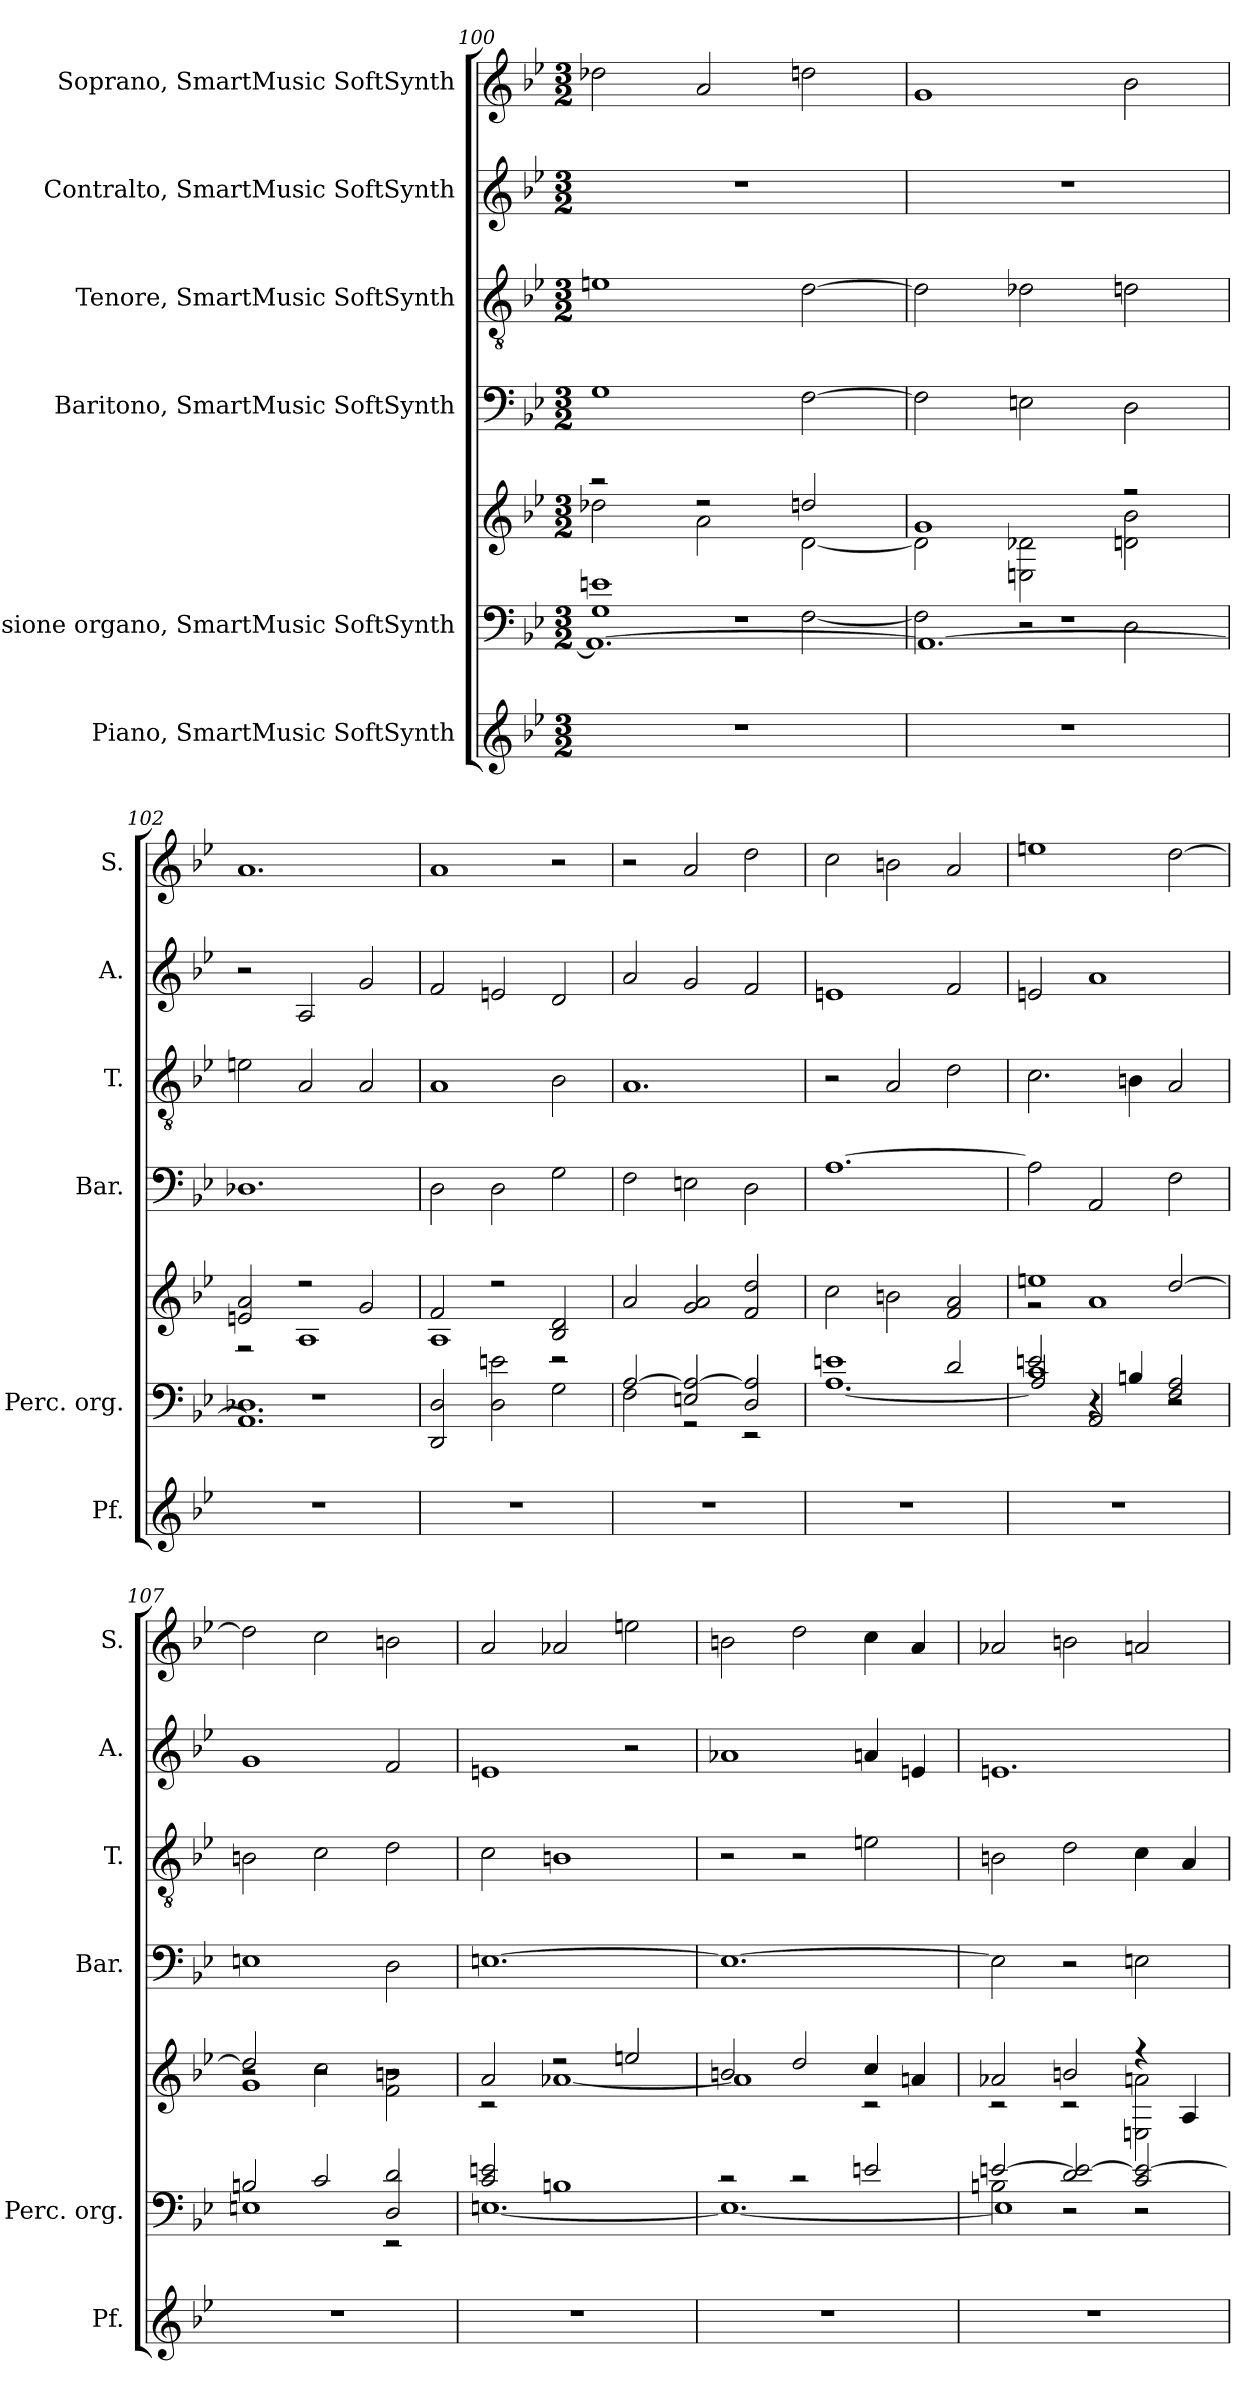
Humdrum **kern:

**kern	**kern	**kern	**kern	**kern	**kern	**kern
*part6	*part5	*part5	*part4	*part3	*part2	*part1
*staff7	*staff6	*staff5	*staff4	*staff3	*staff2	*staff1
*I"Piano, SmartMusic SoftSynth	*I"Percussione organo, SmartMusic SoftSynth	*	*I"Baritono, SmartMusic SoftSynth	*I"Tenore, SmartMusic SoftSynth	*I"Contralto, SmartMusic SoftSynth	*I"Soprano, SmartMusic SoftSynth
*I'Pf.	*I'Perc. org.	*	*I'Bar.	*I'T.	*I'A.	*I'S.
*clefG2	*clefF4	*clefG2	*clefF4	*clefGv2	*clefG2	*clefG2
*k[b-e-]	*k[b-e-]	*k[b-e-]	*k[b-e-]	*k[b-e-]	*k[b-e-]	*k[b-e-]
*M3/2	*M3/2	*M3/2	*M3/2	*M3/2	*M3/2	*M3/2
=100	=100	=100	=100	=100	=100	=100
*	*^	*^	*	*	*	*
*	*	*^	*	*	*	*	*	*
1.r	1.r	1G 1en	1.AA_	2r	2dd-X\	1G	1en	1.r	2dd-X\
.	.	.	.	2r	2a\	.	.	.	2a/
.	.	[2F\	.	2ddn/	[2d\	[2F\	[2d\	.	2ddn\
=101	=101	=101	=101	=101	=101	=101	=101	=101	=101
1.r	1.r	2F\]	1.AA_	1g	2d\]	2F\]	2d\]	1.r	1g
.	.	2r	.	.	2En\ 2d-X\	2En\	2d-X\	.	.
.	.	2D\	.	2r	2dn\ 2b-\	2D\	2dn\	.	2b-\
=102	=102	=102	=102	=102	=102	=102	=102	=102	=102
1.r	1.r	1.D-X	1.AA]	2en/ 2a/	2r	1.D-X	2en\	2r	1.a
.	.	.	.	2r	1A	.	2A/	2A/	.
.	.	.	.	2g/	.	.	2A/	2g/	.
*	*v	*v	*v	*	*	*	*	*	*
=103	=103	=103	=103	=103	=103	=103	=103
1.r	2DD/ 2D/	2f/	1A	2D\	1A	2f/	1a
.	2D\ 2en\	2r	.	2D\	.	2en/	.
.	2G\	2B-/ 2d/	2r	2G\	2B-\	2d/	2r
*	*	*v	*v	*	*	*	*
=104	=104	=104	=104	=104	=104	=104
*	*^	*	*	*	*	*
1.r	[2A/	2F\	2a/	2F\	1.A	2a/	2r
.	2En/ 2A/_	2r	2g/ 2a/	2En\	.	2g/	2a/
.	2D/ 2A/]	2r	2f/ 2dd/	2D\	.	2f/	2dd\
!!LO:PB:g=z
=105	=105	=105	=105	=105	=105	=105	=105
1.r	1en	[1.A	2cc\	[1.A	2r	1en	2cc\
.	.	.	2bn\	.	2A/	.	2bn\
.	2d/	.	2f/ 2a/	.	2d\	2f/	2a/
=106	=106	=106	=106	=106	=106	=106	=106
*	*	*^	*^	*	*	*	*
1.r	2en/	1c	2A/]	1een	2r	2A\]	2.c\	2en/	1een
.	4r	.	2AA/	.	1a	2AA/	.	1a	.
.	4Bn/	.	.	.	.	.	4Bn\	.	.
.	2F/ 2A/	2r	2r	[2dd/	.	2F\	2A/	.	[2dd\
*	*	*v	*v	*	*	*	*	*	*
=107	=107	=107	=107	=107	=107	=107	=107	=107
*	*	*	*	*^	*	*	*	*
1.r	2Bn/	1En	2dd/]	2r	1g	1En	2Bn\	1g	2dd\]
.	2c/	.	2r	2cc\	.	.	2c\	.	2cc\
.	2D/ 2d/	2r	2r	2f\ 2bn\	2r	2D\	2d\	2f/	2bn\
*	*	*	*	*v	*v	*	*	*	*
=108	=108	=108	=108	=108	=108	=108	=108	=108
1.r	2c/ 2en/	[1.En	2a/	2r	[1.En	2c\	1en	2a/
.	1Bn	.	2r	[1a-X	.	1Bn	.	2a-X/
.	.	.	2een/	.	.	.	2r	2een\
=109	=109	=109	=109	=109	=109	=109	=109	=109
1.r	2r	1.E_	2bn/	1a-]	1.E_	2r	1a-X	2bn\
.	2r	.	2dd/	.	.	2r	.	2dd\
.	2en/	.	4cc/	2r	.	2en\	4an/	4cc\
.	.	.	4an/	.	.	.	4en/	4a/
!!LO:PB:g=z
=110	=110	=110	=110	=110	=110	=110	=110	=110
*	*	*^	*	*	*	*	*	*
1.r	[2en/	2Bn\	1E]	2a-X/	2r	2E\]	2Bn\	1.en	2a-X/
.	2d/ 2e/_	2r	.	2bn/	2r	2r	2d\	.	2bn\
.	2c/ 2e/_	2r	2r	4r	2En\ 2an\	2En\	4c\	.	2an/
.	.	.	.	4A/	.	.	4A/	.	.
*	*v	*v	*v	*	*	*	*	*	*
*	*	*v	*v	*	*	*	*
=	=	=	=	=	=	=
*-	*-	*-	*-	*-	*-	*-
